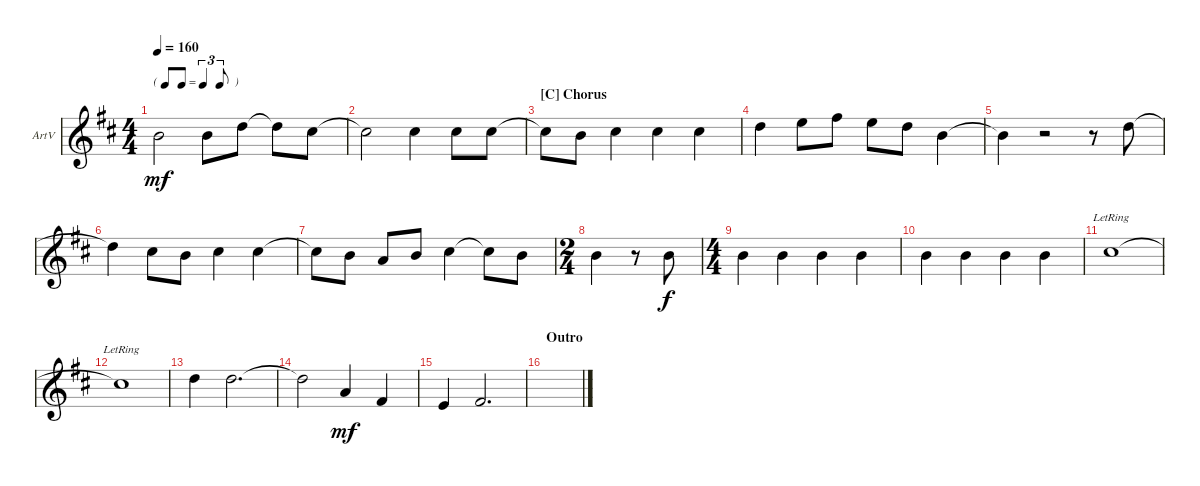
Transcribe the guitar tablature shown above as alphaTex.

\defaultSystemsLayout 4
\bracketExtendMode groupsimilarinstruments
\firstSystemTrackNameOrientation horizontal
\otherSystemsTrackNameOrientation horizontal
\track ("Art Voice" "ArtV") {instrument electricguitarclean}
\staff {score}
\tuning (E4 B3 G3 D3 A2 E2)
\ts (4 4)
\tf triplet8th
\tempo 160
\clef g2
\ks bminor
0.2{t}.2{dy mf} 0.2.8 3.2.8 3.2{t}.8 2.2.8 |
2.2{t}.2 2.2.4 2.2.8 2.2.8 |
\section ("C" "Chorus")
2.2{t}.8 0.2.8 2.2.4 2.2.4 2.2.4 |
3.2.4 0.1.8 2.1.8 0.1.8 3.2.8 0.2.4 |
0.2{t}.4 r.2 r.8 3.2.8 |
3.2{t}.4 2.2.8 4.3.8 2.2.4 2.2.4 |
2.2{t}.8 0.2.8 2.3.8 0.2.8 2.2.4 2.2{t}.8 0.2.8 |
\ts (2 4)
0.2.4 r.8 0.2.8{dy f} |
\ts (4 4)
0.2.4 0.2.4 0.2.4 0.2.4 |
0.2.4 0.2.4 0.2.4 0.2.4 |
2.2{lr}.1 |
2.2{lr t}.1 |
3.2.4 3.2.2{d} |
3.2{t}.2 2.3.4{dy mf} 4.4.4 |
2.4.4 4.4.2{d} |
\section ("" "Outro")
